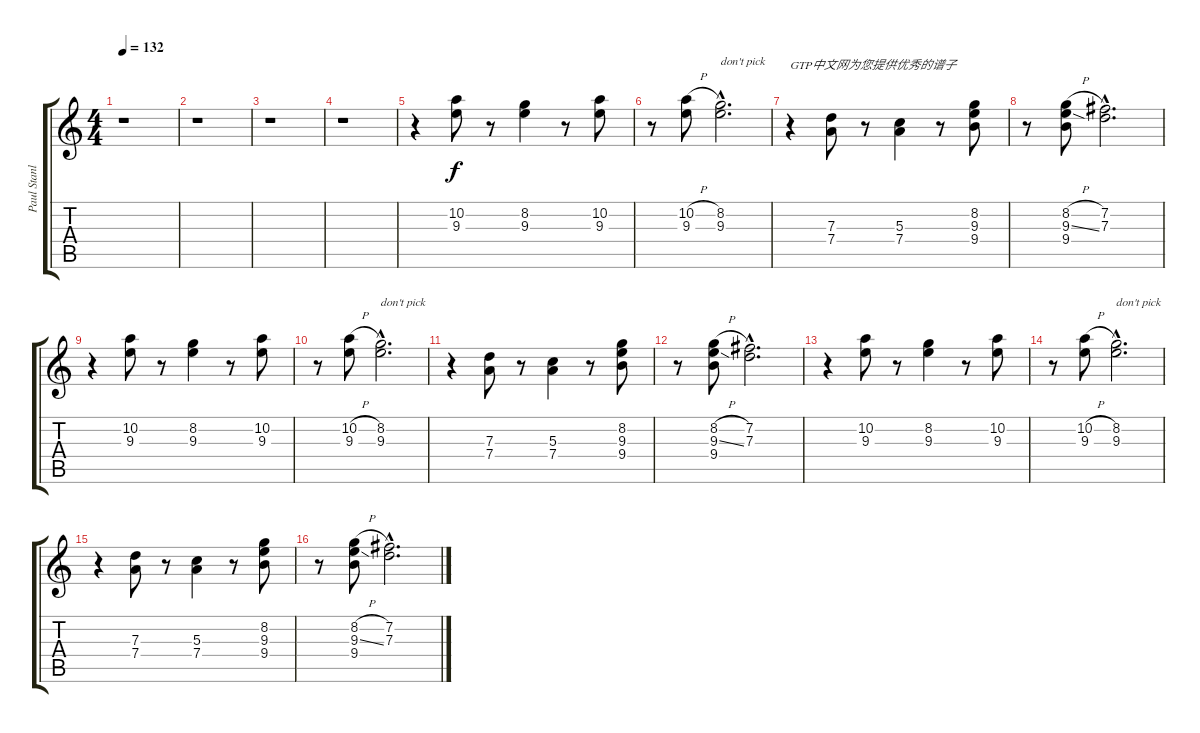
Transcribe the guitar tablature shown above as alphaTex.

\track ("Paul Stanley" "Paul Stanl") {instrument overdrivenguitar}
\staff {score tabs}
\tuning (E4 B3 G3 D3 A2 E2) {hide}
\ts (4 4)
\tempo 132
\clef g2
\ks c
r.1{dy f instrument overdrivenguitar} |
r.1 |
r.1 |
r.1 |
r.4 (10.2 9.3).8 r.8 (8.2 9.3).4 r.8 (10.2 9.3).8 |
r.8 (10.2{h} 9.3).8 (8.2{hac} 9.3{hac}).2{d txt "don't pick"} |
r.4{txt "GTP中文网为您提供优秀的谱子"} (7.3 7.4).8 r.8 (5.3 7.4).4 r.8 (8.2 9.3 9.4).8 |
r.8 (8.2{h} 9.3{ss} 9.4).8 (7.2{hac} 7.3{hac}).2{d} |
r.4 (10.2 9.3).8 r.8 (8.2 9.3).4 r.8 (10.2 9.3).8 |
r.8 (10.2{h} 9.3).8 (8.2{hac} 9.3{hac}).2{d txt "don't pick"} |
r.4 (7.3 7.4).8 r.8 (5.3 7.4).4 r.8 (8.2 9.3 9.4).8 |
r.8 (8.2{h} 9.3{ss} 9.4).8 (7.2{hac} 7.3{hac}).2{d} |
r.4 (10.2 9.3).8 r.8 (8.2 9.3).4 r.8 (10.2 9.3).8 |
r.8 (10.2{h} 9.3).8 (8.2{hac} 9.3{hac}).2{d txt "don't pick"} |
r.4 (7.3 7.4).8 r.8 (5.3 7.4).4 r.8 (8.2 9.3 9.4).8 |
r.8 (8.2{h} 9.3{ss} 9.4).8 (7.2{hac} 7.3{hac}).2{d}
